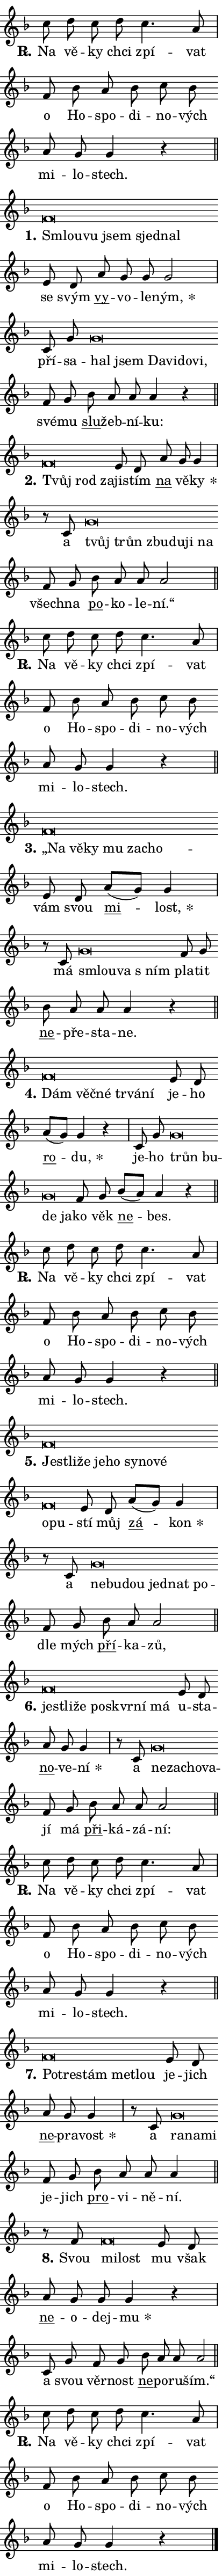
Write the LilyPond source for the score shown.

\version "2.24.0"
\header { tagline = "" }
\paper {
  indent = 0\cm
  top-margin = 0\cm
  right-margin = 0.13\cm % to fit lyric hyphens
  bottom-margin = 0\cm
  left-margin = 0\cm
  paper-width = 7\cm
  page-breaking = #ly:one-page-breaking
  system-system-spacing.basic-distance = #11
  score-system-spacing.basic-distance = #11
  ragged-last = ##f
}


%% Author: Thomas Morley
%% https://lists.gnu.org/archive/html/lilypond-user/2020-05/msg00002.html
#(define (line-position grob)
"Returns position of @var[grob} in current system:
   @code{'start}, if at first time-step
   @code{'end}, if at last time-step
   @code{'middle} otherwise
"
  (let* ((col (ly:item-get-column grob))
         (ln (ly:grob-object col 'left-neighbor))
         (rn (ly:grob-object col 'right-neighbor))
         (col-to-check-left (if (ly:grob? ln) ln col))
         (col-to-check-right (if (ly:grob? rn) rn col))
         (break-dir-left
           (and
             (ly:grob-property col-to-check-left 'non-musical #f)
             (ly:item-break-dir col-to-check-left)))
         (break-dir-right
           (and
             (ly:grob-property col-to-check-right 'non-musical #f)
             (ly:item-break-dir col-to-check-right))))
        (cond ((eqv? 1 break-dir-left) 'start)
              ((eqv? -1 break-dir-right) 'end)
              (else 'middle))))

#(define (tranparent-at-line-position vctor)
  (lambda (grob)
  "Relying on @code{line-position} select the relevant enry from @var{vctor}.
Used to determine transparency,"
    (case (line-position grob)
      ((end) (not (vector-ref vctor 0)))
      ((middle) (not (vector-ref vctor 1)))
      ((start) (not (vector-ref vctor 2))))))

noteHeadBreakVisibility =
#(define-music-function (break-visibility)(vector?)
"Makes @code{NoteHead}s transparent relying on @var{break-visibility}"
#{
  \override NoteHead.transparent =
    #(tranparent-at-line-position break-visibility)
#})

#(define delete-ledgers-for-transparent-note-heads
  (lambda (grob)
    "Reads whether a @code{NoteHead} is transparent.
If so this @code{NoteHead} is removed from @code{'note-heads} from
@var{grob}, which is supposed to be @code{LedgerLineSpanner}.
As a result ledgers are not printed for this @code{NoteHead}"
    (let* ((nhds-array (ly:grob-object grob 'note-heads))
           (nhds-list
             (if (ly:grob-array? nhds-array)
                 (ly:grob-array->list nhds-array)
                 '()))
           ;; Relies on the transparent-property being done before
           ;; Staff.LedgerLineSpanner.after-line-breaking is executed.
           ;; This is fragile ...
           (to-keep
             (remove
               (lambda (nhd)
                 (ly:grob-property nhd 'transparent #f))
               nhds-list)))
      ;; TODO find a better method to iterate over grob-arrays, similiar
      ;; to filter/remove etc for lists
      ;; For now rebuilt from scratch
      (set! (ly:grob-object grob 'note-heads)  '())
      (for-each
        (lambda (nhd)
          (ly:pointer-group-interface::add-grob grob 'note-heads nhd))
        to-keep))))

squashNotes = {
  \override NoteHead.X-extent = #'(-0.2 . 0.2)
  \override NoteHead.Y-extent = #'(-0.75 . 0)
  \override NoteHead.stencil =
    #(lambda (grob)
       (let ((pos (ly:grob-property grob 'staff-position)))
         (begin
           (if (< pos -7) (display "ERROR: Lower brevis then expected\n") (display ""))
           (if (<= pos -6) ly:text-interface::print ly:note-head::print))))
}
unSquashNotes = {
  \revert NoteHead.X-extent
  \revert NoteHead.Y-extent
  \revert NoteHead.stencil
}

hideNotes = \noteHeadBreakVisibility #begin-of-line-visible
unHideNotes = \noteHeadBreakVisibility #all-visible

% work-around for resetting accidentals
% https://lilypond.org/doc/v2.23/Documentation/notation/displaying-rhythms#unmetered-music
cadenzaMeasure = {
  \cadenzaOff
  \partial 1024 s1024
  \cadenzaOn
}

#(define-markup-command (accent layout props text) (markup?)
  "Underline accented syllable"
  (interpret-markup layout props
    #{\markup \override #'(offset . 4.3) \underline { #text }#}))

responsum = \markup \concat {
  "R" \hspace #-1.05 \path #0.1 #'((moveto 0 0.07) (lineto 0.9 0.8)) \hspace #0.05 "."
}

spaceSize = #0.6828661417322834 % exact space size for TeX Gyre Schola

\layout {
  \context {
    \Staff
    \remove "Time_signature_engraver"
    \override LedgerLineSpanner.after-line-breaking = #delete-ledgers-for-transparent-note-heads
  }
  \context {
    \Lyrics {
      \override LyricSpace.minimum-distance = \spaceSize
      \override LyricText.font-name = #"TeX Gyre Schola"
      \override LyricText.font-size = 1
      \override StanzaNumber.font-name = #"TeX Gyre Schola Bold"
      \override StanzaNumber.font-size = 1
    }
  }
  \context {
    \Score 
    \override NoteHead.text =
      #(lambda (grob) 
        (let ((pos (ly:grob-property grob 'staff-position)))
          #{\markup {
            \combine
              \halign #-0.55 \raise #(if (= pos -6) 0 0.5) \override #'(thickness . 2) \draw-line #'(3.2 . 0)
              \musicglyph "noteheads.sM1"
          }#}))
  }
}

% magnetic-lyrics.ily
%
%   written by
%     Jean Abou Samra <jean@abou-samra.fr>
%     Werner Lemberg <wl@gnu.org>
%
%   adapted by
%     Jiri Hon <jiri.hon@gmail.com>
%
% Version 2022-Apr-15

% https://www.mail-archive.com/lilypond-user@gnu.org/msg149350.html

#(define (Left_hyphen_pointer_engraver context)
   "Collect syllable-hyphen-syllable occurrences in lyrics and store
them in properties.  This engraver only looks to the left.  For
example, if the lyrics input is @code{foo -- bar}, it does the
following.

@itemize @bullet
@item
Set the @code{text} property of the @code{LyricHyphen} grob between
@q{foo} and @q{bar} to @code{foo}.

@item
Set the @code{left-hyphen} property of the @code{LyricText} grob with
text @q{foo} to the @code{LyricHyphen} grob between @q{foo} and
@q{bar}.
@end itemize

Use this auxiliary engraver in combination with the
@code{lyric-@/text::@/apply-@/magnetic-@/offset!} hook."
   (let ((hyphen #f)
         (text #f))
     (make-engraver
      (acknowledgers
       ((lyric-syllable-interface engraver grob source-engraver)
        (set! text grob)))
      (end-acknowledgers
       ((lyric-hyphen-interface engraver grob source-engraver)
        ;(when (not (grob::has-interface grob 'lyric-space-interface))
          (set! hyphen grob)));)
      ((stop-translation-timestep engraver)
       (when (and text hyphen)
         (ly:grob-set-object! text 'left-hyphen hyphen))
       (set! text #f)
       (set! hyphen #f)))))

#(define (lyric-text::apply-magnetic-offset! grob)
   "If the space between two syllables is less than the value in
property @code{LyricText@/.details@/.squash-threshold}, move the right
syllable to the left so that it gets concatenated with the left
syllable.

Use this function as a hook for
@code{LyricText@/.after-@/line-@/breaking} if the
@code{Left_@/hyphen_@/pointer_@/engraver} is active."
   (let ((hyphen (ly:grob-object grob 'left-hyphen #f)))
     (when hyphen
       (let ((left-text (ly:spanner-bound hyphen LEFT)))
         (when (grob::has-interface left-text 'lyric-syllable-interface)
           (let* ((common (ly:grob-common-refpoint grob left-text X))
                  (this-x-ext (ly:grob-extent grob common X))
                  (left-x-ext
                   (begin
                     ;; Trigger magnetism for left-text.
                     (ly:grob-property left-text 'after-line-breaking)
                     (ly:grob-extent left-text common X)))
                  ;; `delta` is the gap width between two syllables.
                  (delta (- (interval-start this-x-ext)
                            (interval-end left-x-ext)))
                  (details (ly:grob-property grob 'details))
                  (threshold (assoc-get 'squash-threshold details 0.2)))
             (when (< delta threshold)
               (let* (;; We have to manipulate the input text so that
                      ;; ligatures crossing syllable boundaries are not
                      ;; disabled.  For languages based on the Latin
                      ;; script this is essentially a beautification.
                      ;; However, for non-Western scripts it can be a
                      ;; necessity.
                      (lt (ly:grob-property left-text 'text))
                      (rt (ly:grob-property grob 'text))
                      (is-space (grob::has-interface hyphen 'lyric-space-interface))
                      (space (if is-space " " ""))
                      (extra-delta (if is-space spaceSize 0))
                      ;; Append new syllable.
                      (ltrt-space (if (and (string? lt) (string? rt))
                                (string-append lt space rt)
                                (make-concat-markup (list lt space rt))))
                      ;; Right-align `ltrt` to the right side.
                      (ltrt-space-markup (grob-interpret-markup
                               grob
                               (make-translate-markup
                                (cons (interval-length this-x-ext) 0)
                                (make-right-align-markup ltrt-space)))))
                 (begin
                   ;; Don't print `left-text`.
                   (ly:grob-set-property! left-text 'stencil #f)
                   ;; Set text and stencil (which holds all collected
                   ;; syllables so far) and shift it to the left.
                   (ly:grob-set-property! grob 'text ltrt-space)
                   (ly:grob-set-property! grob 'stencil ltrt-space-markup)
                   (ly:grob-translate-axis! grob (- (- delta extra-delta)) X))))))))))


#(define (lyric-hyphen::displace-bounds-first grob)
   ;; Make very sure this callback isn't triggered too early.
   (let ((left (ly:spanner-bound grob LEFT))
         (right (ly:spanner-bound grob RIGHT)))
     (ly:grob-property left 'after-line-breaking)
     (ly:grob-property right 'after-line-breaking)
     (ly:lyric-hyphen::print grob)))

squashThreshold = #0.4

\layout {
  \context {
    \Lyrics
    \consists #Left_hyphen_pointer_engraver
    \override LyricText.after-line-breaking =
      #lyric-text::apply-magnetic-offset!
    \override LyricHyphen.stencil = #lyric-hyphen::displace-bounds-first
    \override LyricText.details.squash-threshold = \squashThreshold
    \override LyricHyphen.minimum-distance = 0
    \override LyricHyphen.minimum-length = \squashThreshold
  }
}

squashText = \override LyricText.details.squash-threshold = 9999
unSquashText = \override LyricText.details.squash-threshold = \squashThreshold

leftText = \override LyricText.self-alignment-X = #LEFT
unLeftText = \revert LyricText.self-alignment-X

starOffset = #(lambda (grob) 
                (let ((x_offset (ly:self-alignment-interface::aligned-on-x-parent grob)))
                  (if (= x_offset 0) 0 (+ x_offset 1.2))))

star = #(define-music-function (syllable)(string?)
"Append star separator at the end of a syllable"
#{
  \once \override LyricText.X-offset = #starOffset
  \lyricmode { \markup {
    #syllable
    \override #'((font-name . "TeX Gyre Schola Bold")) \hspace #0.2 \lower #0.65 \larger "*"
  } }
#})

starAccent = #(define-music-function (syllable)(string?)
"Append star separator at the end of a syllable and make accent"
#{
  \once \override LyricText.X-offset = #starOffset
  \lyricmode { \markup {
    \accent #syllable
    \override #'((font-name . "TeX Gyre Schola Bold")) \hspace #0.2 \lower #0.65 \larger "*"
  } }
#})

breath = #(define-music-function (syllable)(string?)
"Append breathing indicator at the end of a syllable"
#{
  \lyricmode { \markup { #syllable "+" } }
#})

optionalBreath = #(define-music-function (syllable)(string?)
"Append optional breathing indicator at the end of a syllable"
#{
  \lyricmode { \markup { #syllable "(+)" } }
#})


\score {
    <<
        \new Voice = "melody" { \cadenzaOn \key f \major \relative { c''8 d c d c4. a8 \cadenzaMeasure \bar "|" f bes a bes \bar "" c bes \bar "" a g g4 r \cadenzaMeasure \bar "||" \break } }
        \new Lyrics \lyricsto "melody" { \lyricmode { \set stanza = \responsum
Na vě -- ky chci zpí -- vat o Ho -- spo -- di -- no -- vých mi -- lo -- stech. } }
    >>
    \layout {}
}

\score {
    <<
        \new Voice = "melody" { \cadenzaOn \key f \major \relative { \squashNotes f'\breve*1/16 \hideNotes \breve*1/16 \bar "" \breve*1/16 \bar "" \breve*1/16 \breve*1/16 \bar "" \unHideNotes \unSquashNotes e8 d \bar "" a' g g g2 \cadenzaMeasure \bar "|" c,8 g' \bar "" \squashNotes g\breve*1/16 \hideNotes \breve*1/16 \bar "" \breve*1/16 \bar "" \breve*1/16 \bar "" \breve*1/16 \breve*1/16 \bar "" \unHideNotes \unSquashNotes f8 g \bar "" bes a a a4 r \cadenzaMeasure \bar "||" \break } }
        \new Lyrics \lyricsto "melody" { \lyricmode { \set stanza = "1."
\leftText Smlou -- \squashText vu jsem sjed -- nal \unLeftText \unSquashText se svým \markup \accent vy -- vo -- le -- \star ným, pří -- sa -- \leftText hal \squashText jsem Da -- vi -- do -- vi, \unLeftText \unSquashText své -- mu \markup \accent slu -- žeb -- ní -- ku: } }
    >>
    \layout {}
}

\score {
    <<
        \new Voice = "melody" { \cadenzaOn \key f \major \relative { \squashNotes f'\breve*1/16 \hideNotes \breve*1/16 \breve*1/16 \bar "" \unHideNotes \unSquashNotes e8 d \bar "" a' g g4 \cadenzaMeasure \bar "|" r8 c,8 \squashNotes g'\breve*1/16 \hideNotes \breve*1/16 \bar "" \breve*1/16 \bar "" \breve*1/16 \bar "" \breve*1/16 \breve*1/16 \bar "" \unHideNotes \unSquashNotes f8 g \bar "" bes a a a2 \cadenzaMeasure \bar "||" \break } }
        \new Lyrics \lyricsto "melody" { \lyricmode { \set stanza = "2."
\leftText Tvůj \squashText rod za -- \unLeftText \unSquashText ji -- stím \markup \accent na vě -- \star ky a \leftText tvůj \squashText trůn zbu -- du -- ji na \unLeftText \unSquashText všech -- na \markup \accent po -- ko -- le -- ní.“ } }
    >>
    \layout {}
}

\score {
    <<
        \new Voice = "melody" { \cadenzaOn \key f \major \relative { c''8 d c d c4. a8 \cadenzaMeasure \bar "|" f bes a bes \bar "" c bes \bar "" a g g4 r \cadenzaMeasure \bar "||" \break } }
        \new Lyrics \lyricsto "melody" { \lyricmode { \set stanza = \responsum
Na vě -- ky chci zpí -- vat o Ho -- spo -- di -- no -- vých mi -- lo -- stech. } }
    >>
    \layout {}
}

\score {
    <<
        \new Voice = "melody" { \cadenzaOn \key f \major \relative { \squashNotes f'\breve*1/16 \hideNotes \breve*1/16 \bar "" \breve*1/16 \bar "" \breve*1/16 \bar "" \breve*1/16 \breve*1/16 \bar "" \unHideNotes \unSquashNotes e8 d \bar "" a'[( g)] g4 \cadenzaMeasure \bar "|" r8 c,8 \squashNotes g'\breve*1/16 \hideNotes \breve*1/16 \breve*1/16 \bar "" \unHideNotes \unSquashNotes f8 g \bar "" bes a a a4 r \cadenzaMeasure \bar "||" \break } }
        \new Lyrics \lyricsto "melody" { \lyricmode { \set stanza = "3."
\leftText „Na \squashText vě -- ky mu za -- cho -- \unLeftText \unSquashText vám svou \markup \accent mi -- \star lost, má \leftText smlou -- \squashText va "s ním" \unLeftText \unSquashText pla -- tit \markup \accent ne -- pře -- sta -- ne. } }
    >>
    \layout {}
}

\score {
    <<
        \new Voice = "melody" { \cadenzaOn \key f \major \relative { \squashNotes f'\breve*1/16 \hideNotes \breve*1/16 \bar "" \breve*1/16 \bar "" \breve*1/16 \bar "" \breve*1/16 \breve*1/16 \bar "" \unHideNotes \unSquashNotes e8 d \bar "" a'[( g)] g4 r \cadenzaMeasure \bar "|" c,8 g' \bar "" \squashNotes g\breve*1/16 \hideNotes \breve*1/16 \bar "" \breve*1/16 \breve*1/16 \bar "" \unHideNotes \unSquashNotes f8 g \bar "" bes[( a)] a4 r \cadenzaMeasure \bar "||" \break } }
        \new Lyrics \lyricsto "melody" { \lyricmode { \set stanza = "4."
\leftText Dám \squashText věč -- né tr -- vá -- ní \unLeftText \unSquashText je -- ho \markup \accent ro -- \star du, je -- ho \leftText trůn \squashText bu -- de ja -- \unLeftText \unSquashText ko věk \markup \accent ne -- bes. } }
    >>
    \layout {}
}

\score {
    <<
        \new Voice = "melody" { \cadenzaOn \key f \major \relative { c''8 d c d c4. a8 \cadenzaMeasure \bar "|" f bes a bes \bar "" c bes \bar "" a g g4 r \cadenzaMeasure \bar "||" \break } }
        \new Lyrics \lyricsto "melody" { \lyricmode { \set stanza = \responsum
Na vě -- ky chci zpí -- vat o Ho -- spo -- di -- no -- vých mi -- lo -- stech. } }
    >>
    \layout {}
}

\score {
    <<
        \new Voice = "melody" { \cadenzaOn \key f \major \relative { \squashNotes f'\breve*1/16 \hideNotes \breve*1/16 \bar "" \breve*1/16 \bar "" \breve*1/16 \bar "" \breve*1/16 \bar "" \breve*1/16 \bar "" \breve*1/16 \bar "" \breve*1/16 \bar "" \breve*1/16 \breve*1/16 \bar "" \unHideNotes \unSquashNotes e8 d \bar "" a'[( g)] g4 \cadenzaMeasure \bar "|" r8 c,8 \squashNotes g'\breve*1/16 \hideNotes \breve*1/16 \bar "" \breve*1/16 \bar "" \breve*1/16 \bar "" \breve*1/16 \breve*1/16 \bar "" \unHideNotes \unSquashNotes f8 g \bar "" bes a a2 \cadenzaMeasure \bar "||" \break } }
        \new Lyrics \lyricsto "melody" { \lyricmode { \set stanza = "5."
\leftText Je -- \squashText stli -- že je -- ho sy -- no -- vé o -- pu -- \unLeftText \unSquashText stí můj \markup \accent zá -- \star kon a \leftText ne -- \squashText bu -- dou jed -- nat po -- \unLeftText \unSquashText dle mých \markup \accent pří -- ka -- zů, } }
    >>
    \layout {}
}

\score {
    <<
        \new Voice = "melody" { \cadenzaOn \key f \major \relative { \squashNotes f'\breve*1/16 \hideNotes \breve*1/16 \bar "" \breve*1/16 \bar "" \breve*1/16 \bar "" \breve*1/16 \bar "" \breve*1/16 \breve*1/16 \bar "" \unHideNotes \unSquashNotes e8 d \bar "" a' g g4 \cadenzaMeasure \bar "|" r8 c,8 \squashNotes g'\breve*1/16 \hideNotes \breve*1/16 \bar "" \breve*1/16 \breve*1/16 \bar "" \unHideNotes \unSquashNotes f8 g \bar "" bes a a a2 \cadenzaMeasure \bar "||" \break } }
        \new Lyrics \lyricsto "melody" { \lyricmode { \set stanza = "6."
\leftText je -- \squashText stli -- že po -- skvr -- ní má \unLeftText \unSquashText u -- sta -- \markup \accent no -- ve -- \star ní a \leftText ne -- \squashText za -- cho -- va -- \unLeftText \unSquashText jí má \markup \accent při -- ká -- zá -- ní: } }
    >>
    \layout {}
}

\score {
    <<
        \new Voice = "melody" { \cadenzaOn \key f \major \relative { c''8 d c d c4. a8 \cadenzaMeasure \bar "|" f bes a bes \bar "" c bes \bar "" a g g4 r \cadenzaMeasure \bar "||" \break } }
        \new Lyrics \lyricsto "melody" { \lyricmode { \set stanza = \responsum
Na vě -- ky chci zpí -- vat o Ho -- spo -- di -- no -- vých mi -- lo -- stech. } }
    >>
    \layout {}
}

\score {
    <<
        \new Voice = "melody" { \cadenzaOn \key f \major \relative { \squashNotes f'\breve*1/16 \hideNotes \breve*1/16 \bar "" \breve*1/16 \bar "" \breve*1/16 \breve*1/16 \bar "" \unHideNotes \unSquashNotes e8 d \bar "" a' g g4 \cadenzaMeasure \bar "|" r8 c,8 \squashNotes g'\breve*1/16 \hideNotes \breve*1/16 \breve*1/16 \bar "" \unHideNotes \unSquashNotes f8 g \bar "" bes a a a4 \cadenzaMeasure \bar "||" \break } }
        \new Lyrics \lyricsto "melody" { \lyricmode { \set stanza = "7."
\leftText Po -- \squashText tre -- stám me -- tlou \unLeftText \unSquashText je -- jich \markup \accent ne -- pra -- \star vost a \leftText ra -- \squashText na -- mi \unLeftText \unSquashText je -- jich \markup \accent pro -- vi -- ně -- ní. } }
    >>
    \layout {}
}

\score {
    <<
        \new Voice = "melody" { \cadenzaOn \key f \major \relative { r8 f'8 \squashNotes f\breve*1/16 \hideNotes \breve*1/16 \bar "" \unHideNotes \unSquashNotes e8 d \bar "" a' g g g4 r \cadenzaMeasure \bar "|" c,8 g'8 f8 g \bar "" bes a a a2 \cadenzaMeasure \bar "||" \break } }
        \new Lyrics \lyricsto "melody" { \lyricmode { \set stanza = "8."
Svou \leftText mi -- \squashText lost \unLeftText \unSquashText mu však \markup \accent ne -- o -- dej -- \star mu a svou věr -- nost \markup \accent ne -- po -- ru -- ším.“ } }
    >>
    \layout {}
}

\score {
    <<
        \new Voice = "melody" { \cadenzaOn \key f \major \relative { c''8 d c d c4. a8 \cadenzaMeasure \bar "|" f bes a bes \bar "" c bes \bar "" a g g4 r \cadenzaMeasure \bar "||" \break } \bar "|." }
        \new Lyrics \lyricsto "melody" { \lyricmode { \set stanza = \responsum
Na vě -- ky chci zpí -- vat o Ho -- spo -- di -- no -- vých mi -- lo -- stech. } }
    >>
    \layout {}
}
